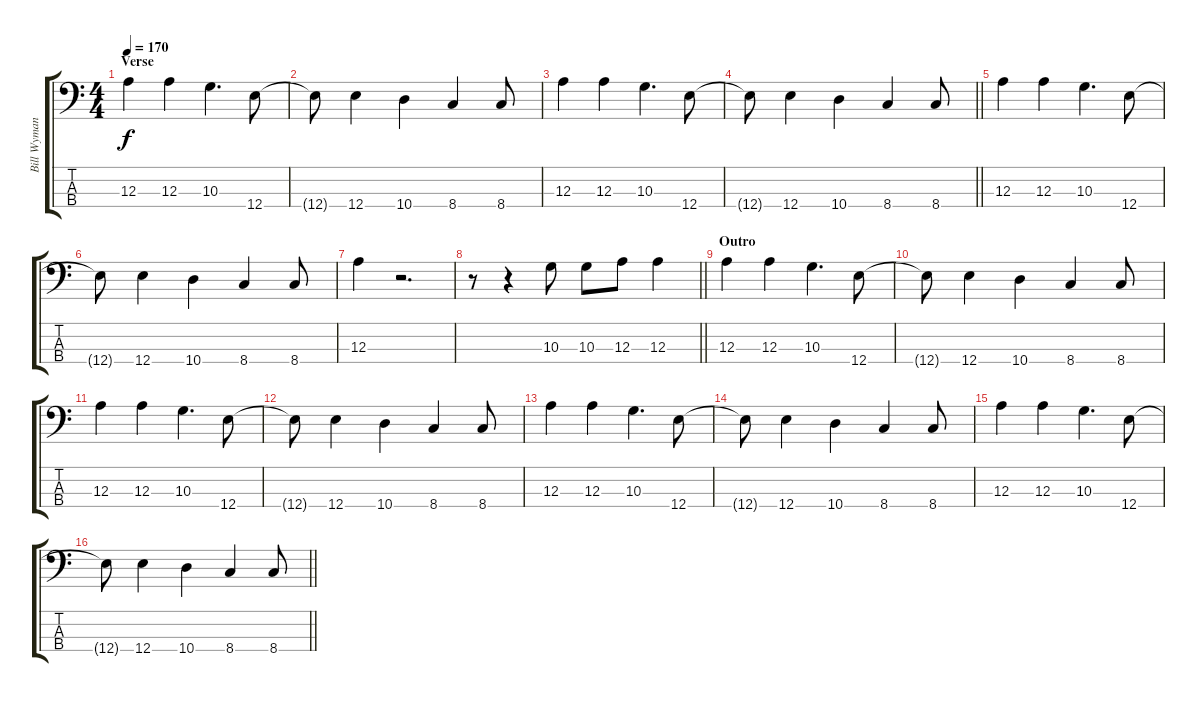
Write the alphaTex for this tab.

\track ("Bill Wyman" "Bill Wyman") {instrument electricbasspick}
\staff {score tabs}
\tuning (G2 D2 A1 E1) {hide}
\ts (4 4)
\section ("" "Verse")
\tempo 170
\clef f4
\ks c
12.3.4{dy f} 12.3.4 10.3.4{d} 12.4.8 |
12.4{t}.8 12.4.4 10.4.4 8.4.4 8.4.8 |
12.3.4 12.3.4 10.3.4{d} 12.4.8 |
\barLineRight lightlight
12.4{t}.8 12.4.4 10.4.4 8.4.4 8.4.8 |
12.3.4 12.3.4 10.3.4{d} 12.4.8 |
12.4{t}.8 12.4.4 10.4.4 8.4.4 8.4.8 |
12.3.4 r.2{d} |
\barLineRight lightlight
r.8 r.4 10.3.8 10.3.8 12.3.8 12.3.4 |
\section ("" "Outro")
12.3.4 12.3.4 10.3.4{d} 12.4.8 |
12.4{t}.8 12.4.4 10.4.4 8.4.4 8.4.8 |
12.3.4 12.3.4 10.3.4{d} 12.4.8 |
12.4{t}.8 12.4.4 10.4.4 8.4.4 8.4.8 |
12.3.4 12.3.4 10.3.4{d} 12.4.8 |
12.4{t}.8 12.4.4 10.4.4 8.4.4 8.4.8 |
12.3.4 12.3.4 10.3.4{d} 12.4.8 |
\barLineRight lightlight
12.4{t}.8 12.4.4 10.4.4 8.4.4 8.4.8
